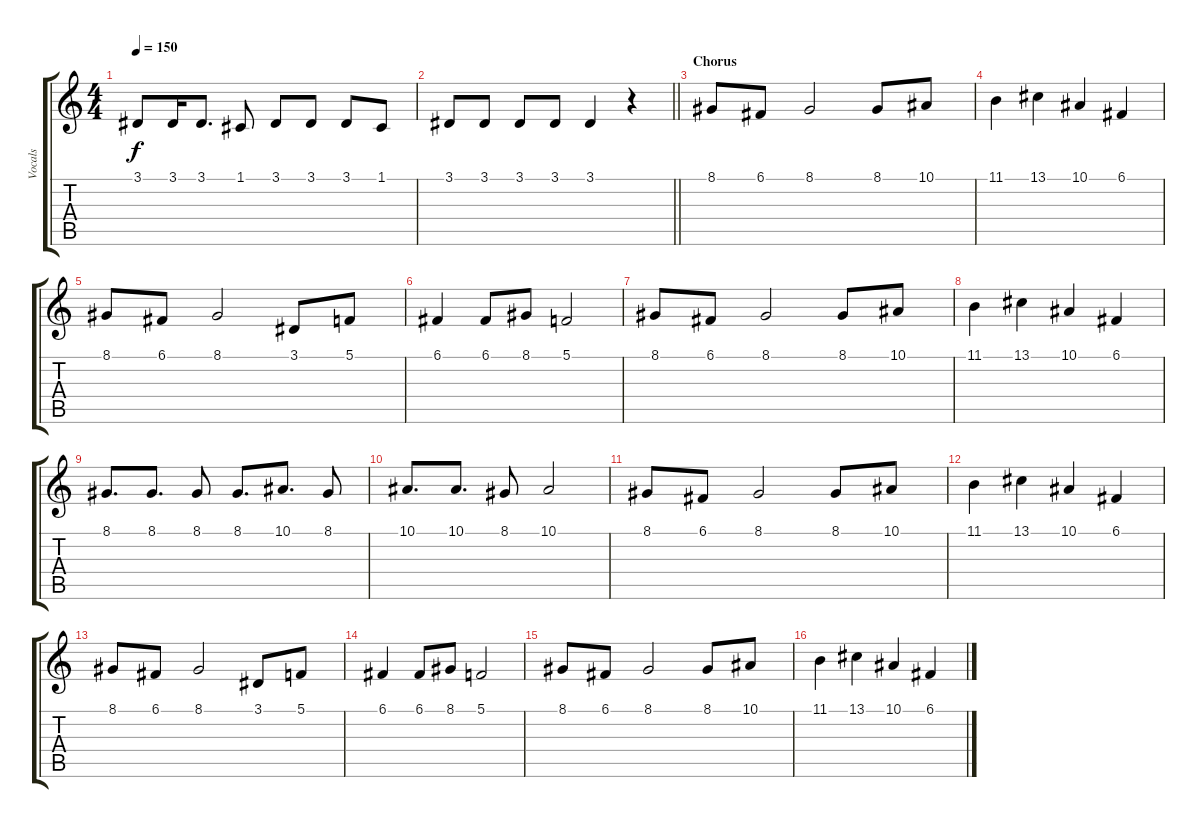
\track ("Vocals" "Vocals") {instrument lead6voice}
\staff {score tabs}
\tuning (C4 G3 Eb3 Bb2 F2 C2) {hide}
\ts (4 4)
\tempo 150
\clef g2
\ks c
3.1.8{dy f} 3.1.16 3.1.8{d} 1.1.8 3.1.8 3.1.8 3.1.8 1.1.8 |
\barLineRight lightlight
3.1.8 3.1.8 3.1.8 3.1.8 3.1.4 r.4 |
\section ("" "Chorus")
8.1.8 6.1.8 8.1.2 8.1.8 10.1.8 |
11.1.4 13.1.4 10.1.4 6.1.4 |
8.1.8 6.1.8 8.1.2 3.1.8 5.1.8 |
6.1.4 6.1.8 8.1.8 5.1.2 |
8.1.8 6.1.8 8.1.2 8.1.8 10.1.8 |
11.1.4 13.1.4 10.1.4 6.1.4 |
8.1.8{d} 8.1.8{d} 8.1.8 8.1.8{d} 10.1.8{d} 8.1.8 |
10.1.8{d} 10.1.8{d} 8.1.8 10.1.2 |
8.1.8 6.1.8 8.1.2 8.1.8 10.1.8 |
11.1.4 13.1.4 10.1.4 6.1.4 |
8.1.8 6.1.8 8.1.2 3.1.8 5.1.8 |
6.1.4 6.1.8 8.1.8 5.1.2 |
8.1.8 6.1.8 8.1.2 8.1.8 10.1.8 |
11.1.4 13.1.4 10.1.4 6.1.4
